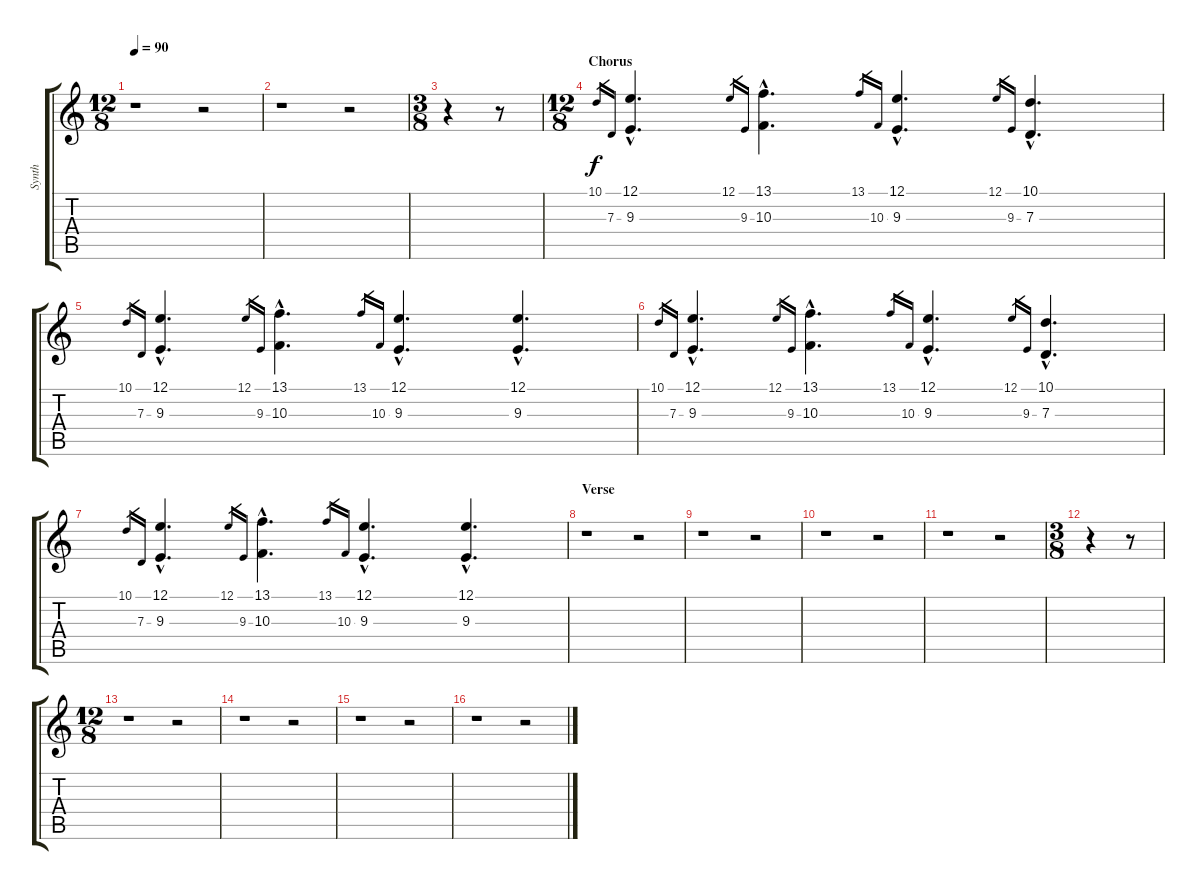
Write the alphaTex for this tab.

\track ("Synth" "Synth") {instrument stringensemble1}
\staff {score tabs}
\tuning (E4 B3 G3 D3 A2 E2) {hide}
\ts (12 8)
\tempo 90
\clef g2
\ks c
r.1{dy f} r.2 |
r.1 r.2 |
\ts (3 8)
r.4 r.8 |
\ts (12 8)
\section ("" "Chorus")
10.1.16{gr} 7.3.16{gr} (12.1{hac} 9.3{hac}).4{d} 12.1.16{gr} 9.3.16{gr} (13.1{hac} 10.3{hac}).4{d} 13.1.16{gr} 10.3.16{gr} (12.1{hac} 9.3{hac}).4{d} 12.1.16{gr} 9.3.16{gr} (10.1{hac} 7.3{hac}).4{d} |
10.1.16{gr} 7.3.16{gr} (12.1{hac} 9.3{hac}).4{d} 12.1.16{gr} 9.3.16{gr} (13.1{hac} 10.3{hac}).4{d} 13.1.16{gr} 10.3.16{gr} (12.1{hac} 9.3{hac}).4{d} (12.1{hac} 9.3{hac}).4{d} |
10.1.16{gr} 7.3.16{gr} (12.1{hac} 9.3{hac}).4{d} 12.1.16{gr} 9.3.16{gr} (13.1{hac} 10.3{hac}).4{d} 13.1.16{gr} 10.3.16{gr} (12.1{hac} 9.3{hac}).4{d} 12.1.16{gr} 9.3.16{gr} (10.1{hac} 7.3{hac}).4{d} |
10.1.16{gr} 7.3.16{gr} (12.1{hac} 9.3{hac}).4{d} 12.1.16{gr} 9.3.16{gr} (13.1{hac} 10.3{hac}).4{d} 13.1.16{gr} 10.3.16{gr} (12.1{hac} 9.3{hac}).4{d} (12.1{hac} 9.3{hac}).4{d} |
\section ("" "Verse")
r.1 r.2 |
r.1 r.2 |
r.1 r.2 |
r.1 r.2 |
\ts (3 8)
r.4 r.8 |
\ts (12 8)
r.1 r.2 |
r.1 r.2 |
r.1 r.2 |
r.1 r.2
